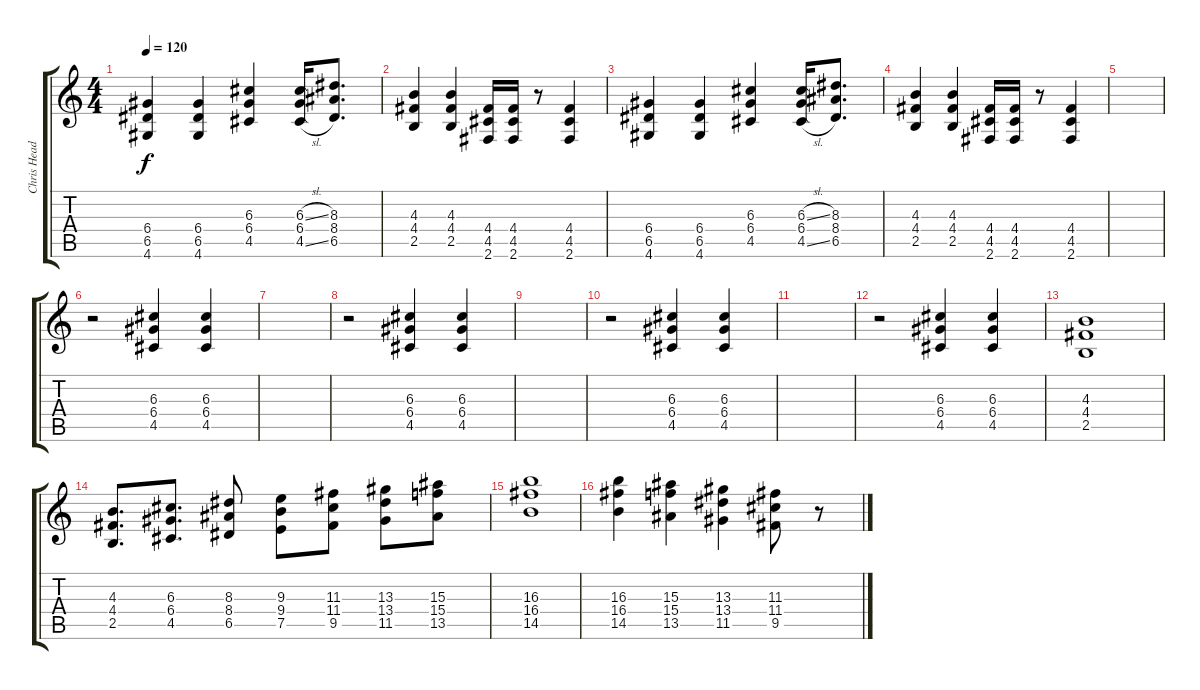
\track ("Chris Head" "Chris Head") {instrument distortionguitar}
\staff {score tabs}
\tuning (E4 B3 G3 D3 A2 E2) {hide}
\ts (4 4)
\tempo 120
\clef g2
\ks c
(6.4 6.5 4.6).4{dy f} (6.4 6.5 4.6).4 (6.3 6.4 4.5).4 (6.3{sl} 6.4 4.5{sl}).16 (8.3 8.4 6.5).8{d} |
(4.3 4.4 2.5).4 (4.3 4.4 2.5).4 (4.4 4.5 2.6).16 (4.4 4.5 2.6).16 r.8 (4.4 4.5 2.6).4 |
(6.4 6.5 4.6).4 (6.4 6.5 4.6).4 (6.3 6.4 4.5).4 (6.3{sl} 6.4 4.5{sl}).16 (8.3 8.4 6.5).8{d} |
(4.3 4.4 2.5).4 (4.3 4.4 2.5).4 (4.4 4.5 2.6).16 (4.4 4.5 2.6).16 r.8 (4.4 4.5 2.6).4 |
|
r.2 (6.3 6.4 4.5).4 (6.3 6.4 4.5).4 |
|
r.2 (6.3 6.4 4.5).4 (6.3 6.4 4.5).4 |
|
r.2 (6.3 6.4 4.5).4 (6.3 6.4 4.5).4 |
|
r.2 (6.3 6.4 4.5).4 (6.3 6.4 4.5).4 |
(4.3 4.4 2.5).1 |
(4.3 4.4 2.5).8{d} (6.3 6.4 4.5).8{d} (8.3 8.4 6.5).8 (9.3 9.4 7.5).8 (11.3 11.4 9.5).8 (13.3 13.4 11.5).8 (15.3 15.4 13.5).8 |
(16.3 16.4 14.5).1 |
(16.3 16.4 14.5).4 (15.3 15.4 13.5).4 (13.3 13.4 11.5).4 (11.3 11.4 9.5).8 r.8
